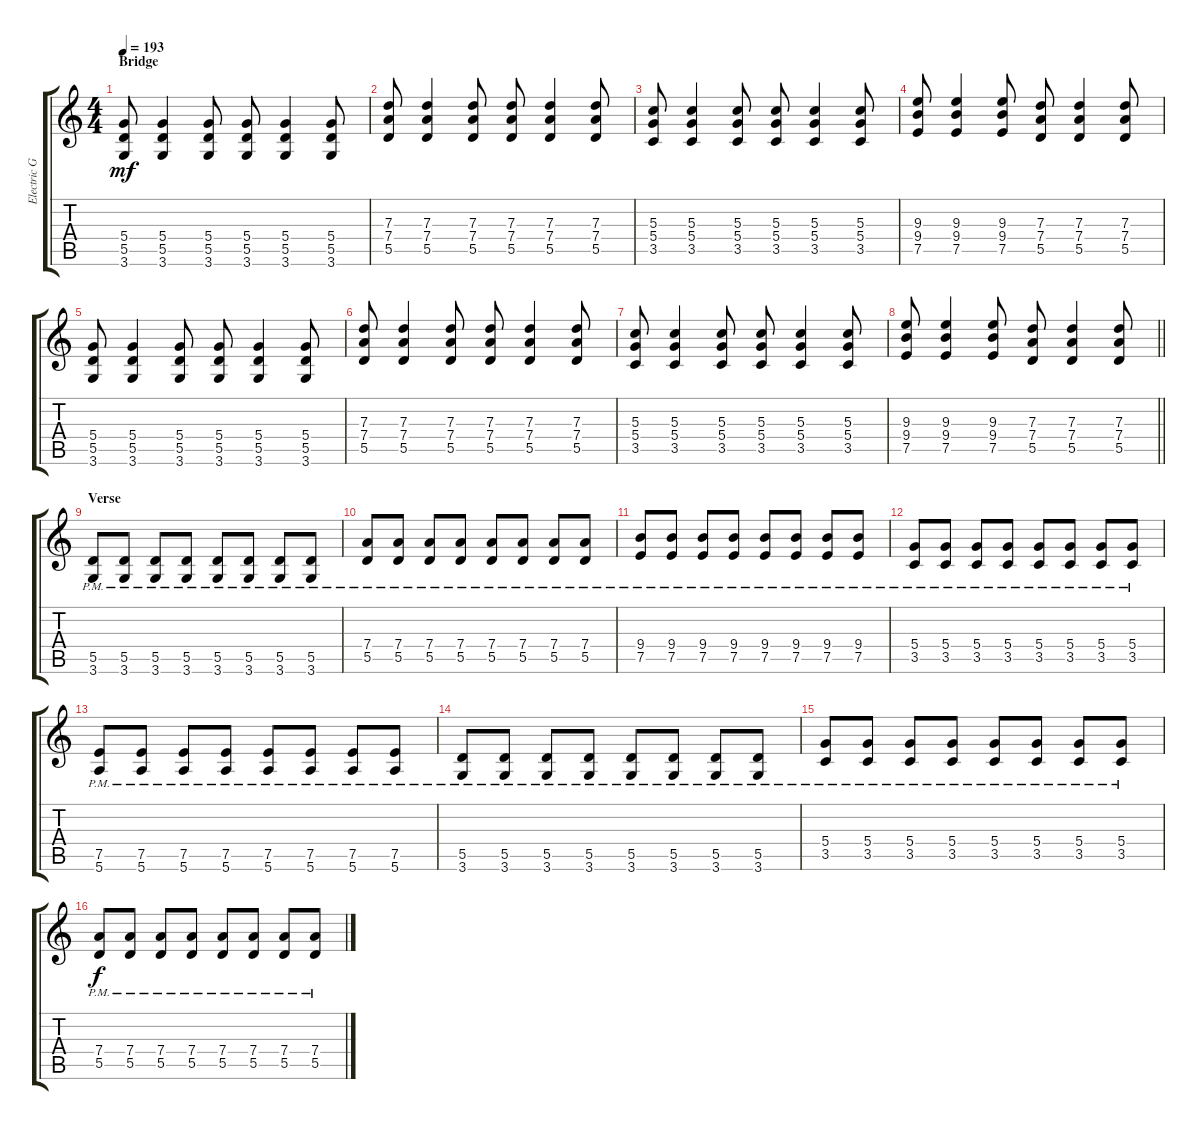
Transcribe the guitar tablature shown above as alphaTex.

\track ("Electric Guitar" "Electric G") {instrument distortionguitar}
\staff {score tabs}
\tuning (E4 B3 G3 D3 A2 E2) {hide}
\ts (4 4)
\section ("" "Bridge")
\tempo 193
\clef g2
\ks c
(5.4 5.5 3.6).8{dy mf} (5.4 5.5 3.6).4 (5.4 5.5 3.6).8 (5.4 5.5 3.6).8 (5.4 5.5 3.6).4 (5.4 5.5 3.6).8 |
(7.3 7.4 5.5).8 (7.3 7.4 5.5).4 (7.3 7.4 5.5).8 (7.3 7.4 5.5).8 (7.3 7.4 5.5).4 (7.3 7.4 5.5).8 |
(5.3 5.4 3.5).8 (5.3 5.4 3.5).4 (5.3 5.4 3.5).8 (5.3 5.4 3.5).8 (5.3 5.4 3.5).4 (5.3 5.4 3.5).8 |
(9.3 9.4 7.5).8 (9.3 9.4 7.5).4 (9.3 9.4 7.5).8 (7.3 7.4 5.5).8 (7.3 7.4 5.5).4 (7.3 7.4 5.5).8 |
(5.4 5.5 3.6).8 (5.4 5.5 3.6).4 (5.4 5.5 3.6).8 (5.4 5.5 3.6).8 (5.4 5.5 3.6).4 (5.4 5.5 3.6).8 |
(7.3 7.4 5.5).8 (7.3 7.4 5.5).4 (7.3 7.4 5.5).8 (7.3 7.4 5.5).8 (7.3 7.4 5.5).4 (7.3 7.4 5.5).8 |
(5.3 5.4 3.5).8 (5.3 5.4 3.5).4 (5.3 5.4 3.5).8 (5.3 5.4 3.5).8 (5.3 5.4 3.5).4 (5.3 5.4 3.5).8 |
\barLineRight lightlight
(9.3 9.4 7.5).8 (9.3 9.4 7.5).4 (9.3 9.4 7.5).8 (7.3 7.4 5.5).8 (7.3 7.4 5.5).4 (7.3 7.4 5.5).8 |
\section ("" "Verse")
(5.5{pm} 3.6{pm}).8 (5.5{pm} 3.6{pm}).8 (5.5{pm} 3.6{pm}).8 (5.5{pm} 3.6{pm}).8 (5.5{pm} 3.6{pm}).8 (5.5{pm} 3.6{pm}).8 (5.5{pm} 3.6{pm}).8 (5.5{pm} 3.6{pm}).8 |
(7.4{pm} 5.5{pm}).8 (7.4{pm} 5.5{pm}).8 (7.4{pm} 5.5{pm}).8 (7.4{pm} 5.5{pm}).8 (7.4{pm} 5.5{pm}).8 (7.4{pm} 5.5{pm}).8 (7.4{pm} 5.5{pm}).8 (7.4{pm} 5.5{pm}).8 |
(9.4{pm} 7.5{pm}).8 (9.4{pm} 7.5{pm}).8 (9.4{pm} 7.5{pm}).8 (9.4{pm} 7.5{pm}).8 (9.4{pm} 7.5{pm}).8 (9.4{pm} 7.5{pm}).8 (9.4{pm} 7.5{pm}).8 (9.4{pm} 7.5{pm}).8 |
(5.4{pm} 3.5{pm}).8 (5.4{pm} 3.5{pm}).8 (5.4{pm} 3.5{pm}).8 (5.4{pm} 3.5{pm}).8 (5.4{pm} 3.5{pm}).8 (5.4{pm} 3.5{pm}).8 (5.4{pm} 3.5{pm}).8 (5.4{pm} 3.5{pm}).8 |
(7.5{pm} 5.6{pm}).8 (7.5{pm} 5.6{pm}).8 (7.5{pm} 5.6{pm}).8 (7.5{pm} 5.6{pm}).8 (7.5{pm} 5.6{pm}).8 (7.5{pm} 5.6{pm}).8 (7.5{pm} 5.6{pm}).8 (7.5{pm} 5.6{pm}).8 |
(5.5{pm} 3.6{pm}).8 (5.5{pm} 3.6{pm}).8 (5.5{pm} 3.6{pm}).8 (5.5{pm} 3.6{pm}).8 (5.5{pm} 3.6{pm}).8 (5.5{pm} 3.6{pm}).8 (5.5{pm} 3.6{pm}).8 (5.5{pm} 3.6{pm}).8 |
(5.4{pm} 3.5{pm}).8 (5.4{pm} 3.5{pm}).8 (5.4{pm} 3.5{pm}).8 (5.4{pm} 3.5{pm}).8 (5.4{pm} 3.5{pm}).8 (5.4{pm} 3.5{pm}).8 (5.4{pm} 3.5{pm}).8 (5.4{pm} 3.5{pm}).8 |
(7.4{pm} 5.5{pm}).8{dy f} (7.4{pm} 5.5{pm}).8 (7.4{pm} 5.5{pm}).8 (7.4{pm} 5.5{pm}).8 (7.4{pm} 5.5{pm}).8 (7.4{pm} 5.5{pm}).8 (7.4{pm} 5.5{pm}).8 (7.4{pm} 5.5{pm}).8
